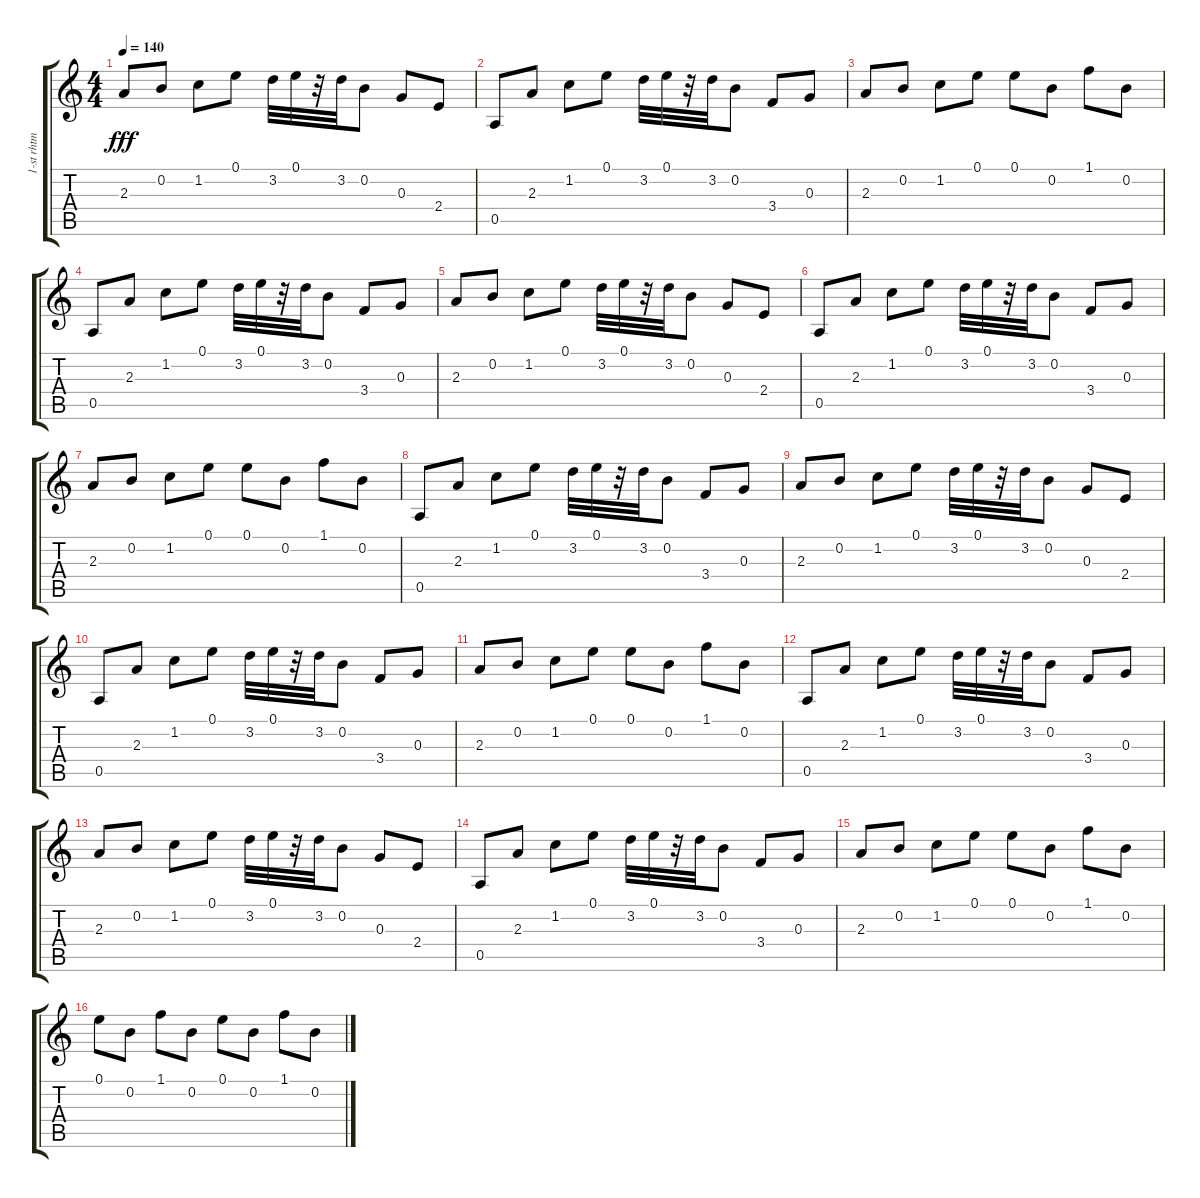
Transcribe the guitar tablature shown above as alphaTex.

\track ("1-st rhtm gtr" "1-st rhtm ") {instrument distortionguitar}
\staff {score tabs}
\tuning (E4 B3 G3 D3 A2 E2) {hide}
\ts (4 4)
\tempo 140
\clef g2
\ks c
2.3.8{dy fff} 0.2.8 1.2.8 0.1.8 3.2.32 0.1.32 r.32 3.2.32 0.2.8 0.3.8 2.4.8 |
0.5.8 2.3.8 1.2.8 0.1.8 3.2.32 0.1.32 r.32 3.2.32 0.2.8 3.4.8 0.3.8 |
2.3.8 0.2.8 1.2.8 0.1.8 0.1.8 0.2.8 1.1.8 0.2.8 |
0.5.8 2.3.8 1.2.8 0.1.8 3.2.32 0.1.32 r.32 3.2.32 0.2.8 3.4.8 0.3.8 |
2.3.8 0.2.8 1.2.8 0.1.8 3.2.32 0.1.32 r.32 3.2.32 0.2.8 0.3.8 2.4.8 |
0.5.8 2.3.8 1.2.8 0.1.8 3.2.32 0.1.32 r.32 3.2.32 0.2.8 3.4.8 0.3.8 |
2.3.8 0.2.8 1.2.8 0.1.8 0.1.8 0.2.8 1.1.8 0.2.8 |
0.5.8 2.3.8 1.2.8 0.1.8 3.2.32 0.1.32 r.32 3.2.32 0.2.8 3.4.8 0.3.8 |
2.3.8 0.2.8 1.2.8 0.1.8 3.2.32 0.1.32 r.32 3.2.32 0.2.8 0.3.8 2.4.8 |
0.5.8 2.3.8 1.2.8 0.1.8 3.2.32 0.1.32 r.32 3.2.32 0.2.8 3.4.8 0.3.8 |
2.3.8 0.2.8 1.2.8 0.1.8 0.1.8 0.2.8 1.1.8 0.2.8 |
0.5.8 2.3.8 1.2.8 0.1.8 3.2.32 0.1.32 r.32 3.2.32 0.2.8 3.4.8 0.3.8 |
2.3.8 0.2.8 1.2.8 0.1.8 3.2.32 0.1.32 r.32 3.2.32 0.2.8 0.3.8 2.4.8 |
0.5.8 2.3.8 1.2.8 0.1.8 3.2.32 0.1.32 r.32 3.2.32 0.2.8 3.4.8 0.3.8 |
2.3.8 0.2.8 1.2.8 0.1.8 0.1.8 0.2.8 1.1.8 0.2.8 |
0.1.8 0.2.8 1.1.8 0.2.8 0.1.8 0.2.8 1.1.8 0.2.8
